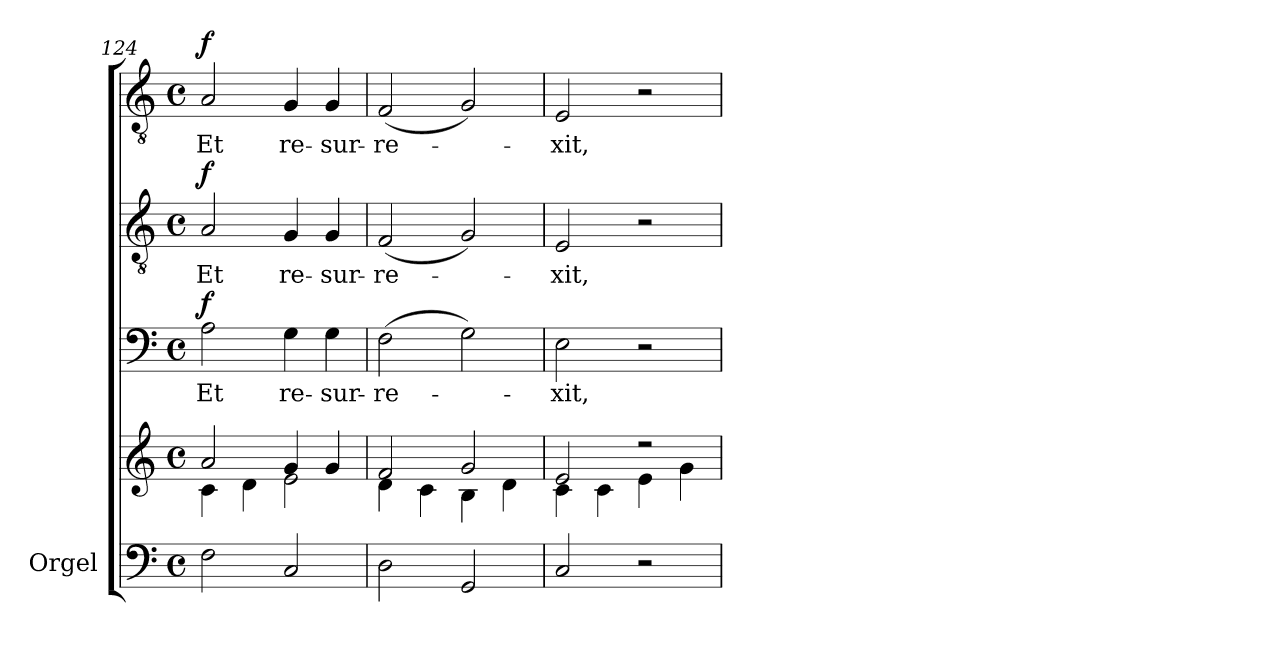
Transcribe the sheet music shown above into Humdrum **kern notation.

**kern	**kern	**kern	**text	**dynam	**kern	**text	**dynam	**kern	**text	**dynam
*part4	*part4	*part3	*part3	*part3	*part2	*part2	*part2	*part1	*part1	*part1
*staff5	*staff4	*staff3	*staff3	*staff3	*staff2	*staff2	*staff2	*staff1	*staff1	*staff1
*I"Orgel	*	*	*	*	*	*	*	*	*	*
*I'Org.	*	*	*	*	*	*	*	*	*	*
*clefF4	*clefG2	*clefF4	*	*	*clefGv2	*	*	*clefGv2	*	*
*k[]	*k[]	*k[]	*	*	*k[]	*	*	*k[]	*	*
*C:	*C:	*C:	*	*	*C:	*	*	*C:	*	*
*M4/4	*M4/4	*M4/4	*	*	*M4/4	*	*	*M4/4	*	*
*met(c)	*met(c)	*met(c)	*	*	*met(c)	*	*	*met(c)	*	*
=124	=124	=124	=124	=124	=124	=124	=124	=124	=124	=124
*	*^	*	*	*	*	*	*	*	*	*
!	!	!	!	!LO:LY:b	!LO:DY:a	!	!LO:LY:b	!LO:DY:a	!	!LO:LY:b	!LO:DY:a
2F\	2a/	4c\	2A\	Et	f	2A/	Et	f	2A/	Et	f
.	.	4d\	.	.	.	.	.	.	.	.	.
!	!	!	!	!LO:LY:b	!	!	!LO:LY:b	!	!	!LO:LY:b	!
2C/	4g/	2e\	4G\	re-	.	4G/	re-	.	4G/	re-	.
!	!	!	!	!LO:LY:b	!	!	!LO:LY:b	!	!	!LO:LY:b	!
.	4g/	.	4G\	-sur-	.	4G/	-sur-	.	4G/	-sur-	.
=125	=125	=125	=125	=125	=125	=125	=125	=125	=125	=125	=125
!	!	!	!	!LO:LY:b	!	!	!LO:LY:b	!	!	!LO:LY:b	!
2D\	2f/	4d\	(>2F\	-re-	.	(<2F/	-re-	.	(<2F/	-re-	.
.	.	4c\	.	.	.	.	.	.	.	.	.
2GG/	2g/	4B\	2G\)	.	.	2G/)	.	.	2G/)	.	.
.	.	4d\	.	.	.	.	.	.	.	.	.
!!LO:LB:g=z
=126	=126	=126	=126	=126	=126	=126	=126	=126	=126	=126	=126
!	!	!	!	!LO:LY:b	!	!	!LO:LY:b	!	!	!LO:LY:b	!
2C/	2e/	4c\	2E\	-xit,	.	2E/	-xit,	.	2E/	-xit,	.
.	.	4c\	.	.	.	.	.	.	.	.	.
2r	2r	4e\	2r	.	.	2r	.	.	2r	.	.
.	.	4g\	.	.	.	.	.	.	.	.	.
*	*v	*v	*	*	*	*	*	*	*	*	*
=	=	=	=	=	=	=	=	=	=	=
*-	*-	*-	*-	*-	*-	*-	*-	*-	*-	*-
